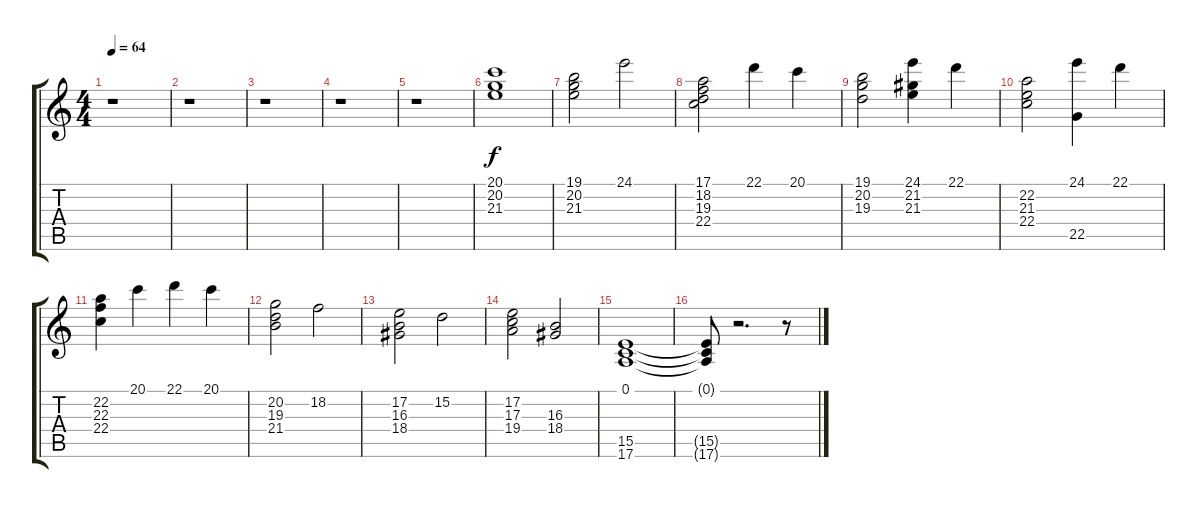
\track "" {instrument synthstrings1}
\staff {score tabs}
\tuning (E4 B3 G3 D3 A2 E2) {hide}
\ts (4 4)
\tempo 64
\clef g2
\ks c
r.1{dy f} |
r.1 |
r.1 |
r.1 |
r.1 |
(20.1 20.2 21.3).1 |
(19.1 20.2 21.3).2 24.1.2 |
(17.1 18.2 19.3 22.4).2 22.1.4 20.1.4 |
(19.1 20.2 19.3).2 (24.1 21.2 21.3).4 22.1.4 |
(22.2 21.3 22.4).2 (24.1 22.5).4 22.1.4 |
(22.2 22.3 22.4).4 20.1.4 22.1.4 20.1.4 |
(20.2 19.3 21.4).2 18.2.2 |
(17.2 16.3 18.4).2 15.2.2 |
(17.2 17.3 19.4).2 (16.3 18.4).2 |
(0.1 15.5 17.6).1 |
(0.1{t} 15.5{t} 17.6{t}).8 r.2{d} r.8
